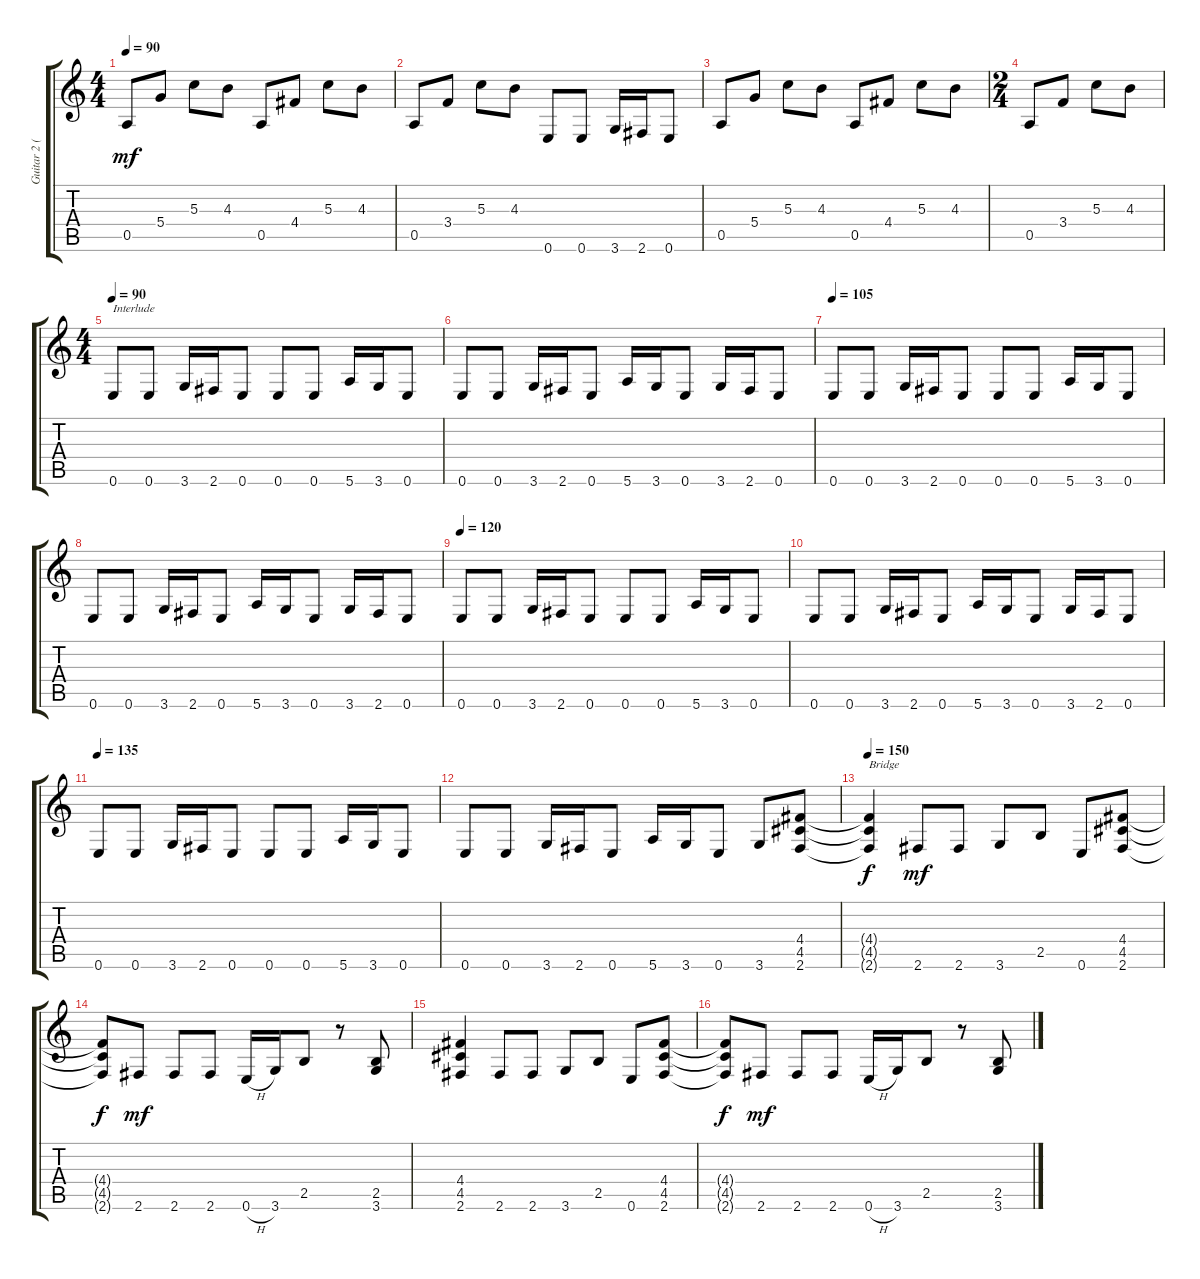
\track ("Guitar 2 (Al Pitrelli)" "Guitar 2 (") {instrument distortionguitar}
\staff {score tabs}
\tuning (E4 B3 G3 D3 A2 E2) {hide}
\ts (4 4)
\tempo 90
\clef g2
\ks c
0.5.8{dy mf} 5.4.8 5.3.8 4.3.8 0.5.8 4.4.8 5.3.8 4.3.8 |
0.5.8 3.4.8 5.3.8 4.3.8 0.6.8 0.6.8 3.6.16 2.6.16 0.6.8 |
0.5.8 5.4.8 5.3.8 4.3.8 0.5.8 4.4.8 5.3.8 4.3.8 |
\ts (2 4)
0.5.8 3.4.8 5.3.8 4.3.8 |
\ts (4 4)
\tempo 90
0.6.8{txt "Interlude"} 0.6.8 3.6.16 2.6.16 0.6.8 0.6.8 0.6.8 5.6.16 3.6.16 0.6.8 |
0.6.8 0.6.8 3.6.16 2.6.16 0.6.8 5.6.16 3.6.16 0.6.8 3.6.16 2.6.16 0.6.8 |
\tempo 105
0.6.8 0.6.8 3.6.16 2.6.16 0.6.8 0.6.8 0.6.8 5.6.16 3.6.16 0.6.8 |
0.6.8 0.6.8 3.6.16 2.6.16 0.6.8 5.6.16 3.6.16 0.6.8 3.6.16 2.6.16 0.6.8 |
\tempo 120
0.6.8 0.6.8 3.6.16 2.6.16 0.6.8 0.6.8 0.6.8 5.6.16 3.6.16 0.6.8 |
0.6.8 0.6.8 3.6.16 2.6.16 0.6.8 5.6.16 3.6.16 0.6.8 3.6.16 2.6.16 0.6.8 |
\tempo 135
0.6.8 0.6.8 3.6.16 2.6.16 0.6.8 0.6.8 0.6.8 5.6.16 3.6.16 0.6.8 |
0.6.8 0.6.8 3.6.16 2.6.16 0.6.8 5.6.16 3.6.16 0.6.8 3.6.8 (4.4 4.5 2.6).8 |
\tempo 150
(4.4{t} 4.5{t} 2.6{t}).4{txt "Bridge" dy f} 2.6.8{dy mf} 2.6.8 3.6.8 2.5.8 0.6.8 (4.4 4.5 2.6).8 |
(4.4{t} 4.5{t} 2.6{t}).8{dy f} 2.6.8{dy mf} 2.6.8 2.6.8 0.6{h}.16 3.6.16 2.5.8 r.8 (2.5 3.6).8 |
(4.4 4.5 2.6).4 2.6.8 2.6.8 3.6.8 2.5.8 0.6.8 (4.4 4.5 2.6).8 |
(4.4{t} 4.5{t} 2.6{t}).8{dy f} 2.6.8{dy mf} 2.6.8 2.6.8 0.6{h}.16 3.6.16 2.5.8 r.8 (2.5 3.6).8
